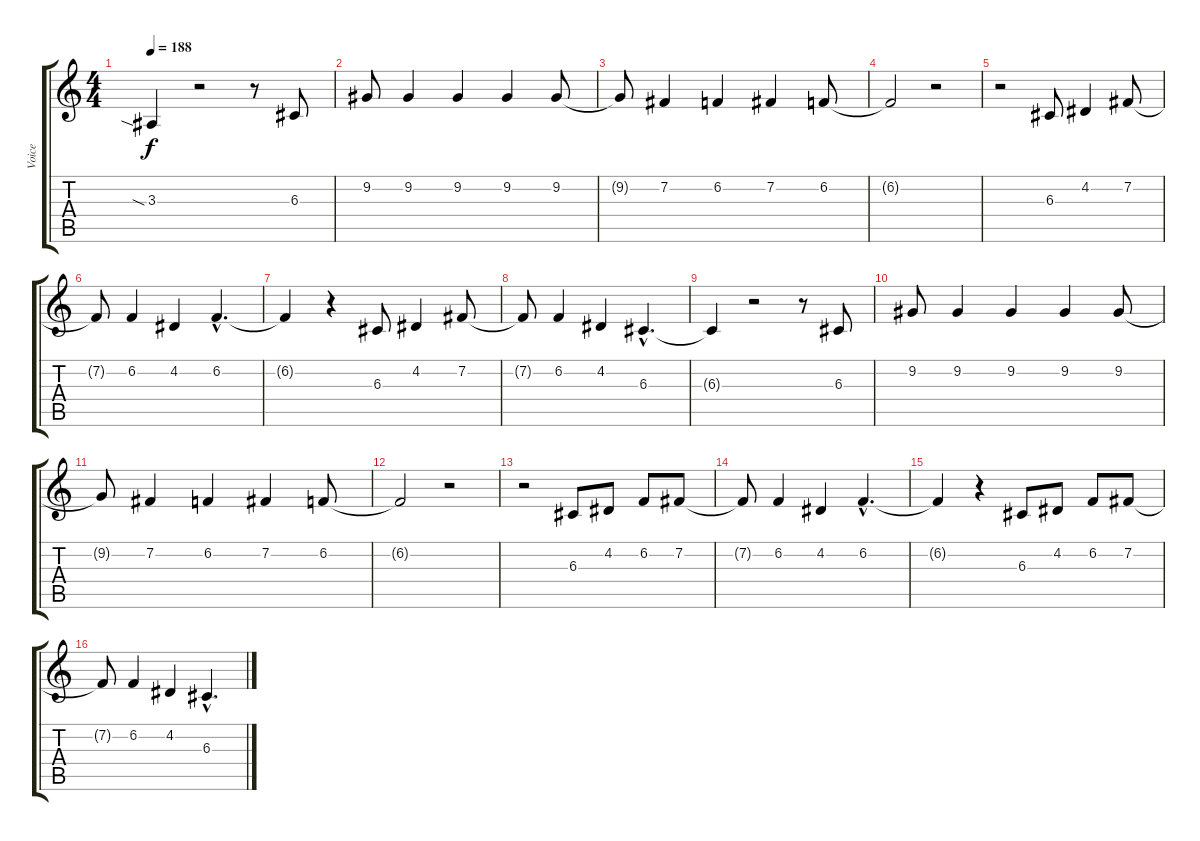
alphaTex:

\track ("Voice" "Voice") {instrument clarinet}
\staff {score tabs}
\tuning (E4 B3 G3 D3 A2 E2) {hide}
\ts (4 4)
\tempo 188
\clef g2
\ks c
3.3{sia}.4{dy f} r.2 r.8 6.3.8 |
9.2.8 9.2.4 9.2.4 9.2.4 9.2.8 |
9.2{t}.8 7.2.4 6.2.4 7.2.4 6.2.8 |
6.2{t}.2 r.2 |
r.2 6.3.8 4.2.4 7.2.8 |
7.2{t}.8 6.2.4 4.2.4 6.2{hac}.4{d} |
6.2{t}.4 r.4 6.3.8 4.2.4 7.2.8 |
7.2{t}.8 6.2.4 4.2.4 6.3{hac}.4{d} |
6.3{t}.4 r.2 r.8 6.3.8 |
9.2.8 9.2.4 9.2.4 9.2.4 9.2.8 |
9.2{t}.8 7.2.4 6.2.4 7.2.4 6.2.8 |
6.2{t}.2 r.2 |
r.2 6.3.8 4.2.8 6.2.8 7.2.8 |
7.2{t}.8 6.2.4 4.2.4 6.2{hac}.4{d} |
6.2{t}.4 r.4 6.3.8 4.2.8 6.2.8 7.2.8 |
7.2{t}.8 6.2.4 4.2.4 6.3{hac}.4{d}
